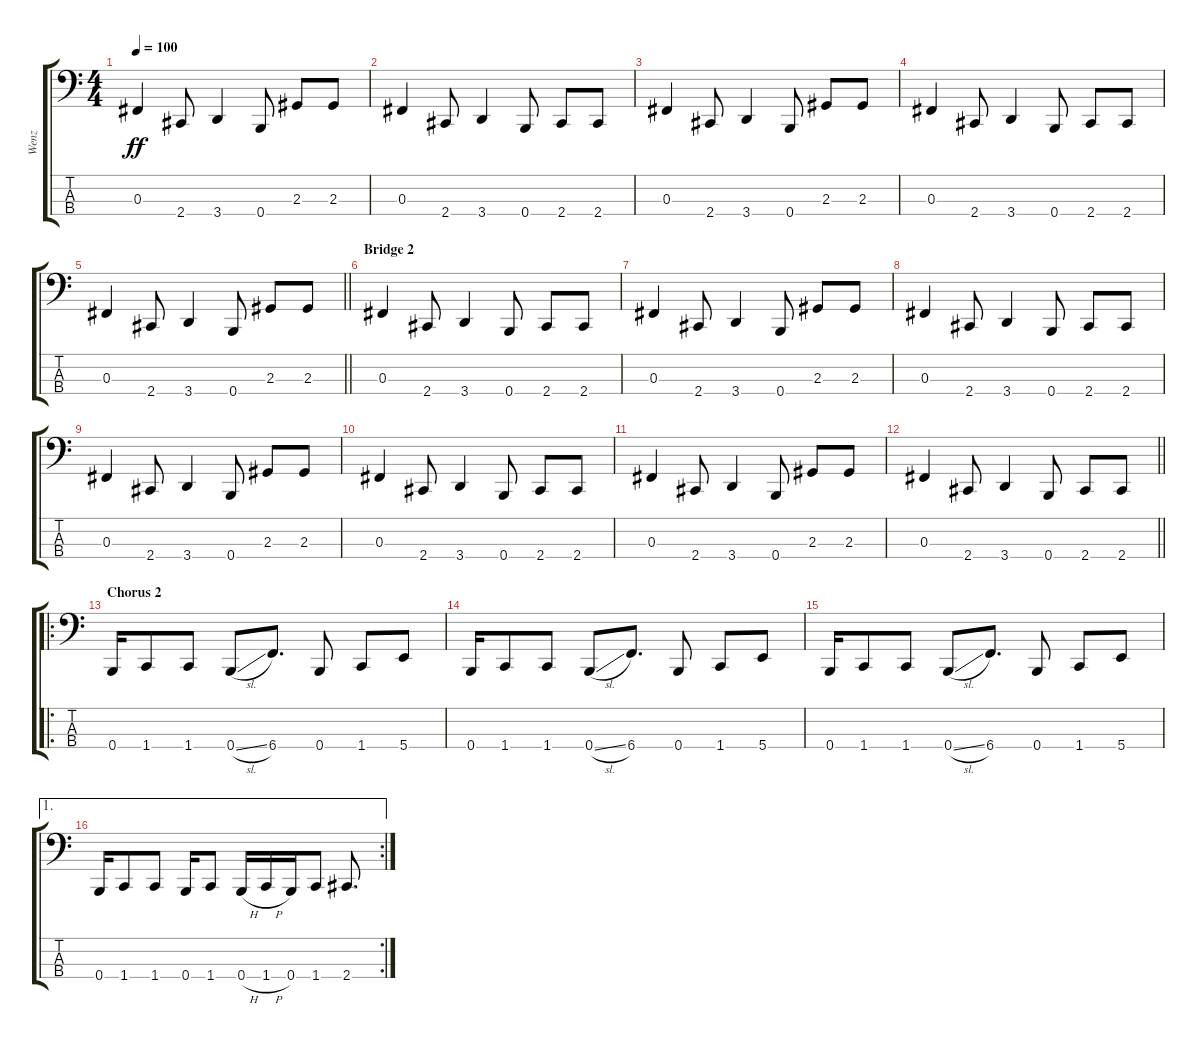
\track ("Wenz" "Wenz") {instrument electricbasspick}
\staff {score tabs}
\tuning (E2 B1 Gb1 B0) {hide}
\ts (4 4)
\tempo 100
\clef f4
\ks c
0.3.4{dy ff} 2.4.8 3.4.4 0.4.8 2.3.8 2.3.8 |
0.3.4 2.4.8 3.4.4 0.4.8 2.4.8 2.4.8 |
0.3.4 2.4.8 3.4.4 0.4.8 2.3.8 2.3.8 |
0.3.4 2.4.8 3.4.4 0.4.8 2.4.8 2.4.8 |
\barLineRight lightlight
0.3.4 2.4.8 3.4.4 0.4.8 2.3.8 2.3.8 |
\section ("" "Bridge 2")
0.3.4 2.4.8 3.4.4 0.4.8 2.4.8 2.4.8 |
0.3.4 2.4.8 3.4.4 0.4.8 2.3.8 2.3.8 |
0.3.4 2.4.8 3.4.4 0.4.8 2.4.8 2.4.8 |
0.3.4 2.4.8 3.4.4 0.4.8 2.3.8 2.3.8 |
0.3.4 2.4.8 3.4.4 0.4.8 2.4.8 2.4.8 |
0.3.4 2.4.8 3.4.4 0.4.8 2.3.8 2.3.8 |
\barLineRight lightlight
0.3.4 2.4.8 3.4.4 0.4.8 2.4.8 2.4.8 |
\ro
\section ("" "Chorus 2")
0.4.16 1.4.8 1.4.8 0.4{sl}.8 6.4.8{d} 0.4.8 1.4.8 5.4.8 |
0.4.16 1.4.8 1.4.8 0.4{sl}.8 6.4.8{d} 0.4.8 1.4.8 5.4.8 |
0.4.16 1.4.8 1.4.8 0.4{sl}.8 6.4.8{d} 0.4.8 1.4.8 5.4.8 |
\ae 1
\rc 2
0.4.16 1.4.8 1.4.8 0.4.16 1.4.8 0.4{h}.16 1.4{h}.16 0.4.16 1.4.8 2.4.8{d}
